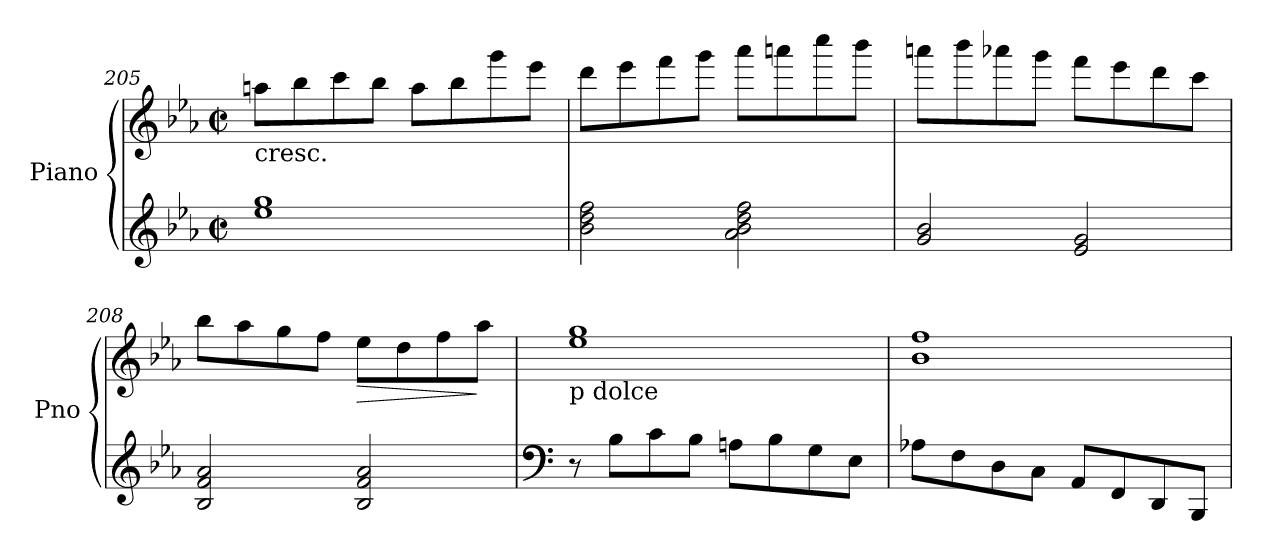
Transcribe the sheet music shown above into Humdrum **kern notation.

**kern	**kern	**dynam
*part1	*part1	*part1
*staff2	*staff1	*staff1/2
*I"Piano	*	*
*I'Pno	*	*
*clefG2	*clefG2	*
*k[b-e-a-]	*k[b-e-a-]	*
*E-:	*E-:	*
*M2/2	*M2/2	*
*met(c|)	*met(c|)	*
=205	=205	=205
!	!LO:TX:b:t=cresc.	!
1ee- 1gg	8aan\L	.
.	8bb-\	.
.	8ccc\	.
.	8bb-\J	.
.	8aa\L	.
.	8bb-\	.
.	8ggg\	.
.	8eee-\J	.
=206	=206	=206
2b-\ 2dd\ 2ff\	8ddd\L	.
.	8eee-\	.
.	8fff\	.
.	8ggg\J	.
2a-\ 2b-\ 2dd\ 2ff\	8aaa-\L	.
.	8aaan\	.
.	8cccc\	.
.	8bbb-\J	.
=207	=207	=207
2g/ 2b-/	8aaan\L	.
.	8bbb-\	.
.	8aaa-X\	.
.	8ggg\J	.
2e-/ 2g/	8fff\L	.
.	8eee-\	.
.	8ddd\	.
.	8ccc\J	.
=208	=208	=208
2B-/ 2f/ 2a-/	8bb-\L	.
.	8aa-\	.
.	8gg\	.
.	8ff\J	.
!	!	!LO:HP:b
2B-/ 2f/ 2a-/	8ee-\L	>
.	8dd\	.
.	8ff\	.
.	8aa-\J	]
=209	=209	=209
*clefF4	*	*
!	!LO:TX:b:t=p dolce	!
8r	1ee- 1gg	.
8B-\L	.	.
8c\	.	.
8B-\J	.	.
8An\L	.	.
8B-\	.	.
8G\	.	.
8E-\J	.	.
=210	=210	=210
8A-X\L	1b- 1ff	.
8F\	.	.
8D\	.	.
8C\J	.	.
8AA-/L	.	.
8FF/	.	.
8DD/	.	.
8BBB-/J	.	.
=	=	=
*-	*-	*-
